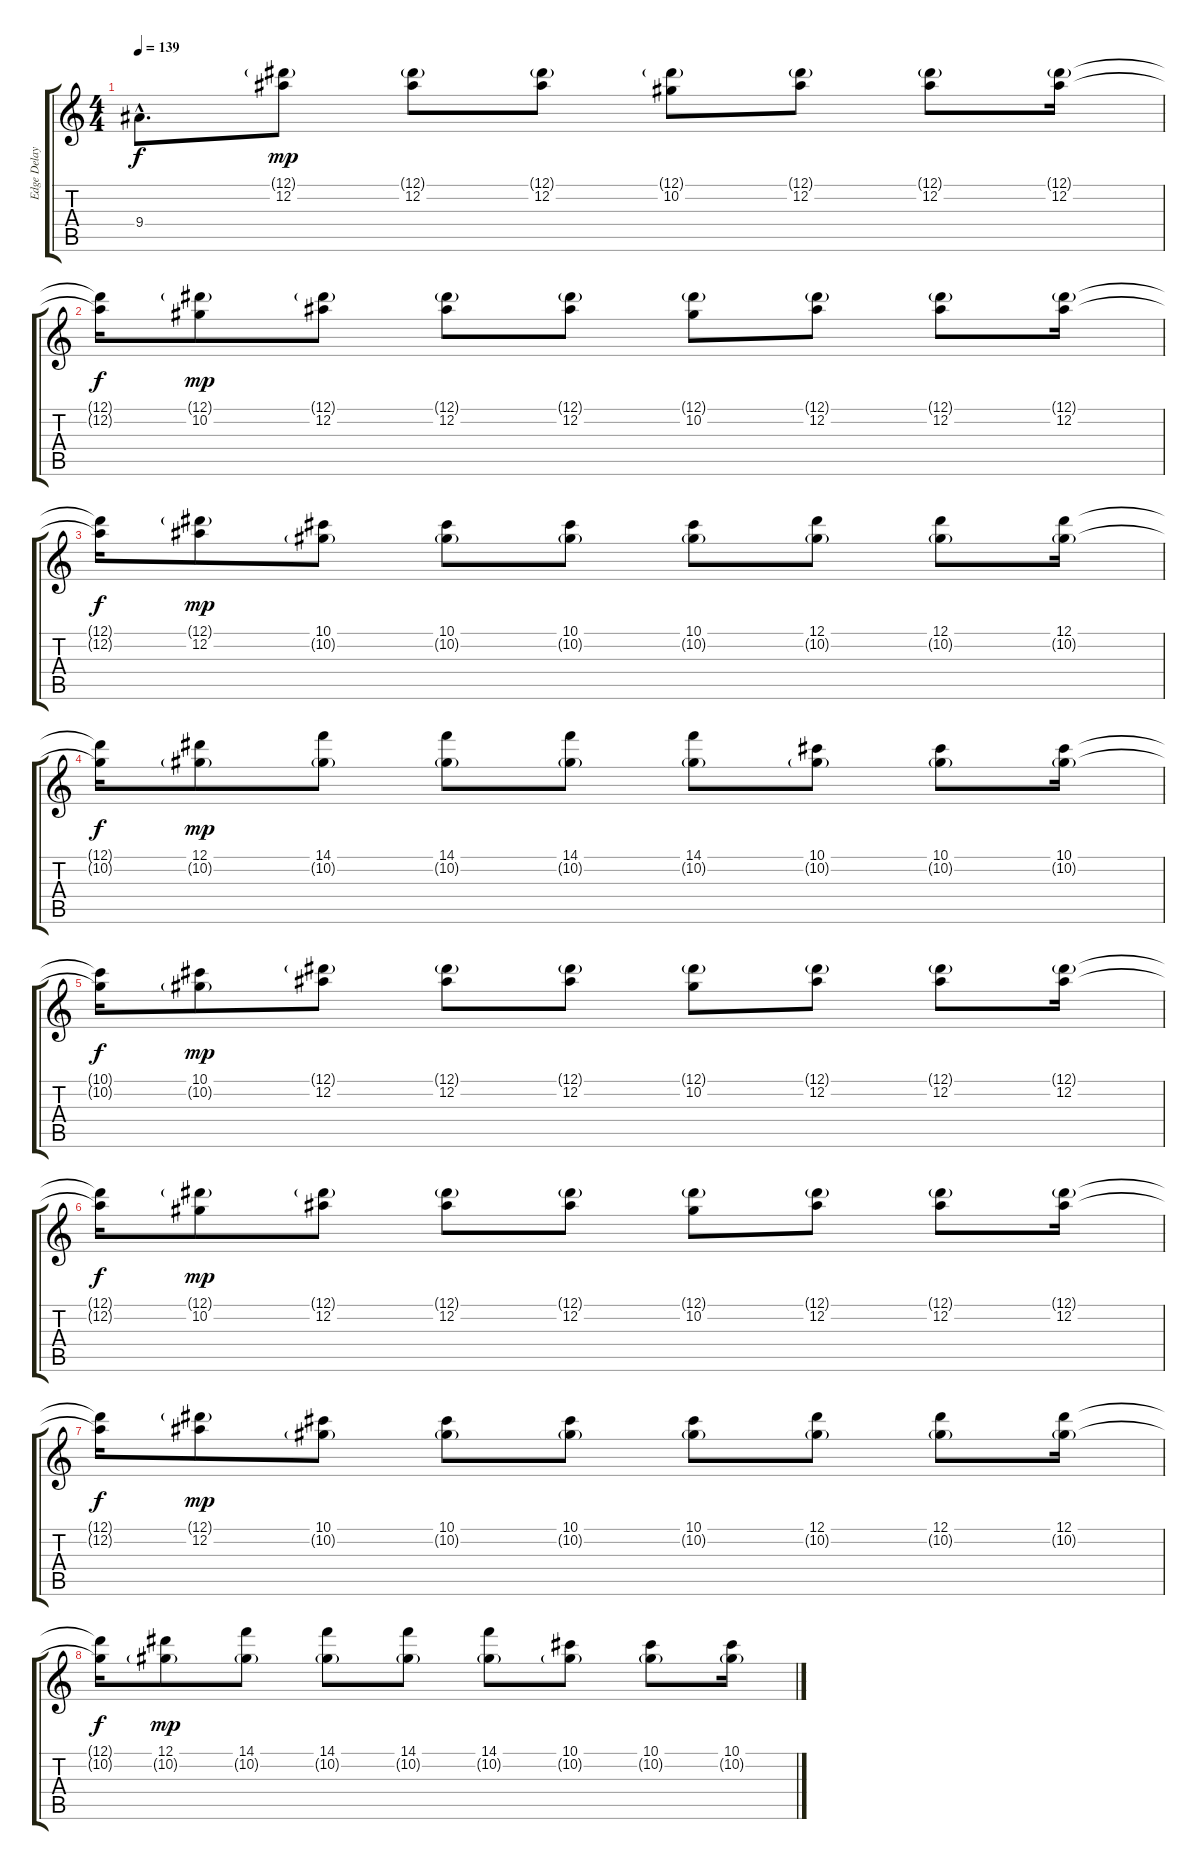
\track ("Edge Delay 1" "Edge Delay") {instrument overdrivenguitar}
\staff {score tabs}
\tuning (Eb4 Bb3 Gb3 Db3 Ab2 Eb2) {hide}
\ts (4 4)
\tempo 139
\clef g2
\ks c
9.4{hac t}.8{d dy f} (12.1{g} 12.2).8{dy mp} (12.1{g} 12.2).8 (12.1{g} 12.2).8 (12.1{g} 10.2).8 (12.1{g} 12.2).8 (12.1{g} 12.2).8 (12.1{g} 12.2).16 |
(12.1{t} 12.2{t}).16{dy f} (12.1{g} 10.2).8{dy mp} (12.1{g} 12.2).8 (12.1{g} 12.2).8 (12.1{g} 12.2).8 (12.1{g} 10.2).8 (12.1{g} 12.2).8 (12.1{g} 12.2).8 (12.1{g} 12.2).16 |
(12.1{t} 12.2{t}).16{dy f} (12.1{g} 12.2).8{dy mp} (10.1 10.2{g}).8 (10.1 10.2{g}).8 (10.1 10.2{g}).8 (10.1 10.2{g}).8 (12.1 10.2{g}).8 (12.1 10.2{g}).8 (12.1 10.2{g}).16 |
(12.1{t} 10.2{t}).16{dy f} (12.1 10.2{g}).8{dy mp} (14.1 10.2{g}).8 (14.1 10.2{g}).8 (14.1 10.2{g}).8 (14.1 10.2{g}).8 (10.1 10.2{g}).8 (10.1 10.2{g}).8 (10.1 10.2{g}).16 |
(10.1{t} 10.2{t}).16{dy f} (10.1 10.2{g}).8{dy mp} (12.1{g} 12.2).8 (12.1{g} 12.2).8 (12.1{g} 12.2).8 (12.1{g} 10.2).8 (12.1{g} 12.2).8 (12.1{g} 12.2).8 (12.1{g} 12.2).16 |
(12.1{t} 12.2{t}).16{dy f} (12.1{g} 10.2).8{dy mp} (12.1{g} 12.2).8 (12.1{g} 12.2).8 (12.1{g} 12.2).8 (12.1{g} 10.2).8 (12.1{g} 12.2).8 (12.1{g} 12.2).8 (12.1{g} 12.2).16 |
(12.1{t} 12.2{t}).16{dy f} (12.1{g} 12.2).8{dy mp} (10.1 10.2{g}).8 (10.1 10.2{g}).8 (10.1 10.2{g}).8 (10.1 10.2{g}).8 (12.1 10.2{g}).8 (12.1 10.2{g}).8 (12.1 10.2{g}).16 |
(12.1{t} 10.2{t}).16{dy f} (12.1 10.2{g}).8{dy mp} (14.1 10.2{g}).8 (14.1 10.2{g}).8 (14.1 10.2{g}).8 (14.1 10.2{g}).8 (10.1 10.2{g}).8 (10.1 10.2{g}).8 (10.1 10.2{g}).16
